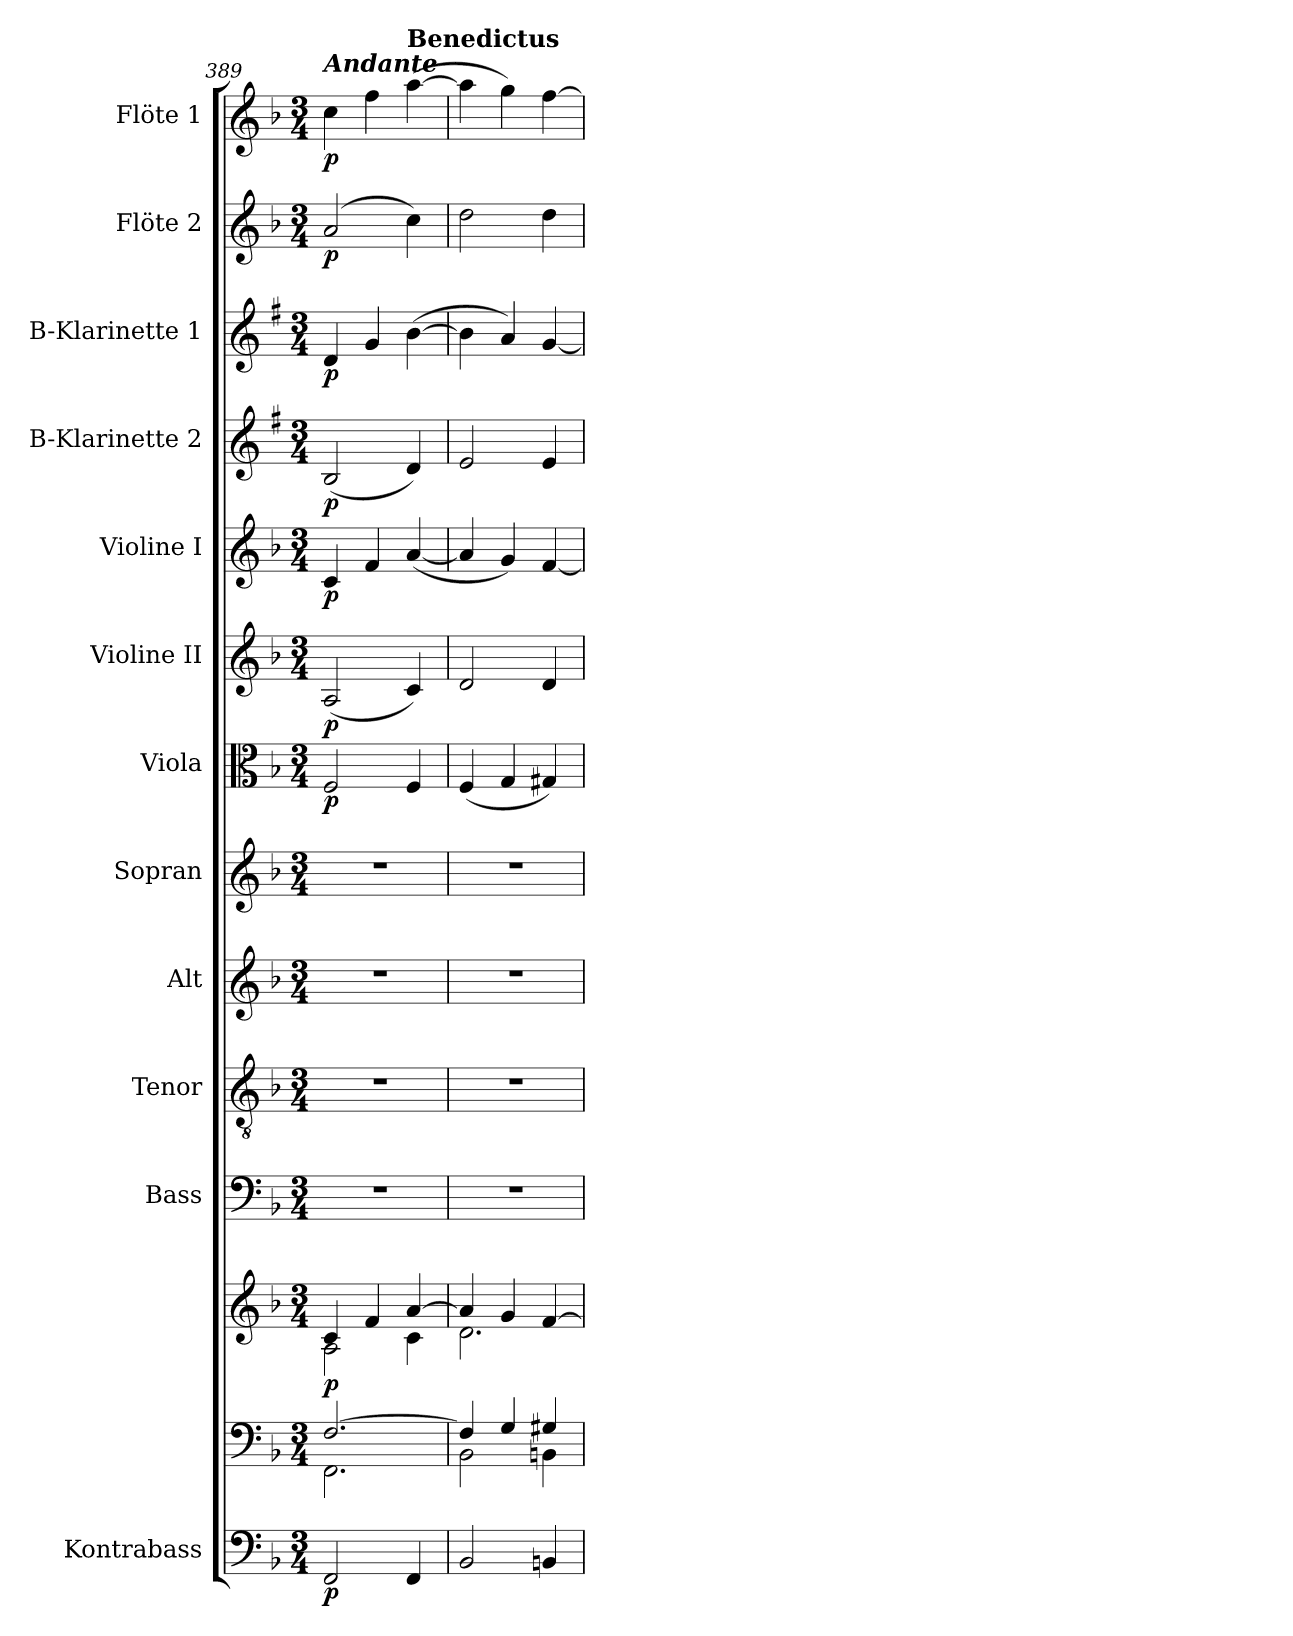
**kern	**dynam	**kern	**kern	**dynam	**kern	**kern	**kern	**kern	**kern	**dynam	**kern	**dynam	**kern	**dynam	**kern	**dynam	**kern	**dynam	**kern	**dynam	**kern	**dynam
*part13	*part13	*part12	*part12	*part12	*part11	*part10	*part9	*part8	*part7	*part7	*part6	*part6	*part5	*part5	*part4	*part4	*part3	*part3	*part2	*part2	*part1	*part1
*staff14	*staff14	*staff13	*staff12	*staff12/13	*staff11	*staff10	*staff9	*staff8	*staff7	*staff7	*staff6	*staff6	*staff5	*staff5	*staff4	*staff4	*staff3	*staff3	*staff2	*staff2	*staff1	*staff1
*I"Kontrabass	*	*	*	*	*I"Bass	*I"Tenor	*I"Alt	*I"Sopran	*I"Viola	*	*I"Violine II	*	*I"Violine I	*	*I"B-Klarinette 2	*	*I"B-Klarinette 1	*	*I"Flöte 2	*	*I"Flöte 1	*
*I'Kb.	*	*	*	*	*I'B.	*I'T.	*I'A.	*I'S.	*I'Vla.	*	*I'Vl. II	*	*I'Vl. I	*	*I'B Kl. 2	*	*I'B Kl. 1	*	*I'Fl. 2	*	*I'Fl. 1	*
!!LO:PB:g=z
*clefF4	*	*clefF4	*clefG2	*	*clefF4	*clefGv2	*clefG2	*clefG2	*clefC3	*	*clefG2	*	*clefG2	*	*clefG2	*	*clefG2	*	*clefG2	*	*clefG2	*
*ITrd7c12	*	*	*	*	*	*	*	*	*	*	*	*	*	*	*ITrd1c2	*	*ITrd1c2	*	*	*	*	*
*k[b-]	*	*k[b-]	*k[b-]	*	*k[b-]	*k[b-]	*k[b-]	*k[b-]	*k[b-]	*	*k[b-]	*	*k[b-]	*	*k[b-]	*	*k[b-]	*	*k[b-]	*	*k[b-]	*
*F:	*	*F:	*F:	*	*F:	*F:	*F:	*F:	*F:	*	*F:	*	*F:	*	*F:	*	*F:	*	*F:	*	*F:	*
*M3/4	*	*M3/4	*M3/4	*	*M3/4	*M3/4	*M3/4	*M3/4	*M3/4	*	*M3/4	*	*M3/4	*	*M3/4	*	*M3/4	*	*M3/4	*	*M3/4	*
=389	=389	=389	=389	=389	=389	=389	=389	=389	=389	=389	=389	=389	=389	=389	=389	=389	=389	=389	=389	=389	=389	=389
*	*	*^	*^	*	*	*	*	*	*	*	*	*	*	*	*	*	*	*	*	*	*	*
!	!	!	!	!	!	!	!	!	!	!	!	!	!	!	!	!	!	!	!	!	!	!	!LO:TX:a:Bi:t=Andante	!
!	!LO:DY:b	!	!	!	!	!LO:DY:b	!	!	!	!	!	!LO:DY:b	!	!LO:DY:b	!	!LO:DY:b	!	!LO:DY:b	!	!LO:DY:b	!	!LO:DY:b	!	!LO:DY:b
2FFF/	p	[>2.F/	2.FF\	4c/	2A\	p	2.r	2.r	2.r	2.r	2F/	p	(<2A/	p	4c/	p	(<2A/	p	4c/	p	(2a/	p	4cc\	p
.	.	.	.	4f/	.	.	.	.	.	.	.	.	.	.	4f/	.	.	.	4f/	.	.	.	4ff\	.
!	!	!	!	!	!	!	!	!	!	!	!	!	!	!	!	!	!	!	!	!	!	!	!LO:TX:a:B:t=Benedictus	!
4FFF/	.	.	.	[>4a/	4c\	.	.	.	.	.	4F/	.	4c/)	.	(<[4a/	.	4c/)	.	(>[4a\	.	4cc\)	.	(>[4aa\	.
=390	=390	=390	=390	=390	=390	=390	=390	=390	=390	=390	=390	=390	=390	=390	=390	=390	=390	=390	=390	=390	=390	=390	=390	=390
2BBB-/	.	4F/]	2BB-\	4a/]	2.d\	.	2.r	2.r	2.r	2.r	(<4F/	.	2d/	.	4a/]	.	2d/	.	4a\]	.	2dd\	.	4aa\]	.
.	.	4G/	.	4g/	.	.	.	.	.	.	4G/	.	.	.	4g/)	.	.	.	4g/)	.	.	.	4gg\)	.
4BBBn/	.	4G#X/	4BBn\	[>4f/	.	.	.	.	.	.	4G#X/)	.	4d/	.	[4f/	.	4d/	.	[4f/	.	4dd\	.	[4ff\	.
*	*	*v	*v	*	*	*	*	*	*	*	*	*	*	*	*	*	*	*	*	*	*	*	*	*
*	*	*	*v	*v	*	*	*	*	*	*	*	*	*	*	*	*	*	*	*	*	*	*	*
=	=	=	=	=	=	=	=	=	=	=	=	=	=	=	=	=	=	=	=	=	=	=
*-	*-	*-	*-	*-	*-	*-	*-	*-	*-	*-	*-	*-	*-	*-	*-	*-	*-	*-	*-	*-	*-	*-
